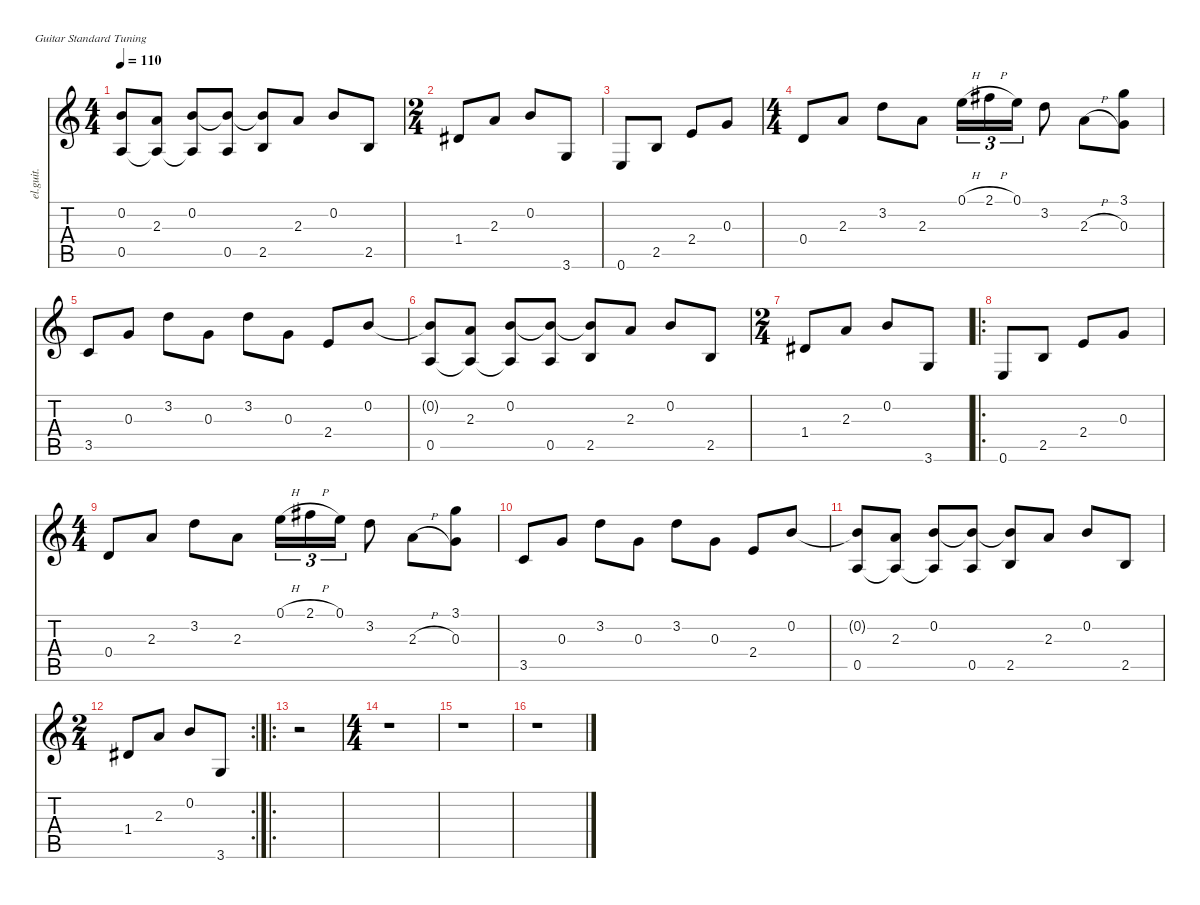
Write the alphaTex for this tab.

\defaultSystemsLayout 4
\hideDynamics
\bracketExtendMode nobrackets
\track ("Hammett(clean)" "el.guit.") {instrument electricguitarclean}
\staff {score tabs}
\tuning (E4 B3 G3 D3 A2 E2)
\ts (4 4)
\tempo 110
\clef g2
\ks c
(0.2{t} 0.5).8{dy f} (2.3 0.5{t}).8 (0.2 0.5{t}).8 (0.5 0.2{t}).8 (0.2{t} 2.5).8 2.3.8 0.2.8 2.5.8 |
\ts (2 4)
1.4{acc #}.8 2.3.8 0.2.8 3.6.8 |
0.6.8 2.5.8 2.4.8 0.3.8 |
\ts (4 4)
0.4.8 2.3.8 3.2.8 2.3.8 0.1{h}.16{tu (3 2)} 2.1{h acc #}.16{tu (3 2)} 0.1.16{tu (3 2)} 3.2.8 2.3{h}.8 (3.1 0.3).8 |
3.5.8 0.3.8 3.2.8 0.3.8 3.2.8 0.3.8 2.4.8 0.2.8 |
(0.2{t} 0.5).8 (2.3 0.5{t}).8 (0.2 0.5{t}).8 (0.5 0.2{t}).8 (0.2{t} 2.5).8 2.3.8 0.2.8 2.5.8 |
\ts (2 4)
1.4{acc #}.8 2.3.8 0.2.8 3.6.8 |
\ro
0.6.8 2.5.8 2.4.8 0.3.8 |
\ts (4 4)
0.4.8 2.3.8 3.2.8 2.3.8 0.1{h}.16{tu (3 2)} 2.1{h acc #}.16{tu (3 2)} 0.1.16{tu (3 2)} 3.2.8 2.3{h}.8 (3.1 0.3).8 |
3.5.8 0.3.8 3.2.8 0.3.8 3.2.8 0.3.8 2.4.8 0.2.8 |
(0.2{t} 0.5).8 (2.3 0.5{t}).8 (0.2 0.5{t}).8 (0.5 0.2{t}).8 (0.2{t} 2.5).8 2.3.8 0.2.8 2.5.8 |
\rc 2
\ts (2 4)
1.4{acc #}.8 2.3.8 0.2.8 3.6.8 |
\ro
r.2 |
\ts (4 4)
r.1 |
r.1 |
r.1
